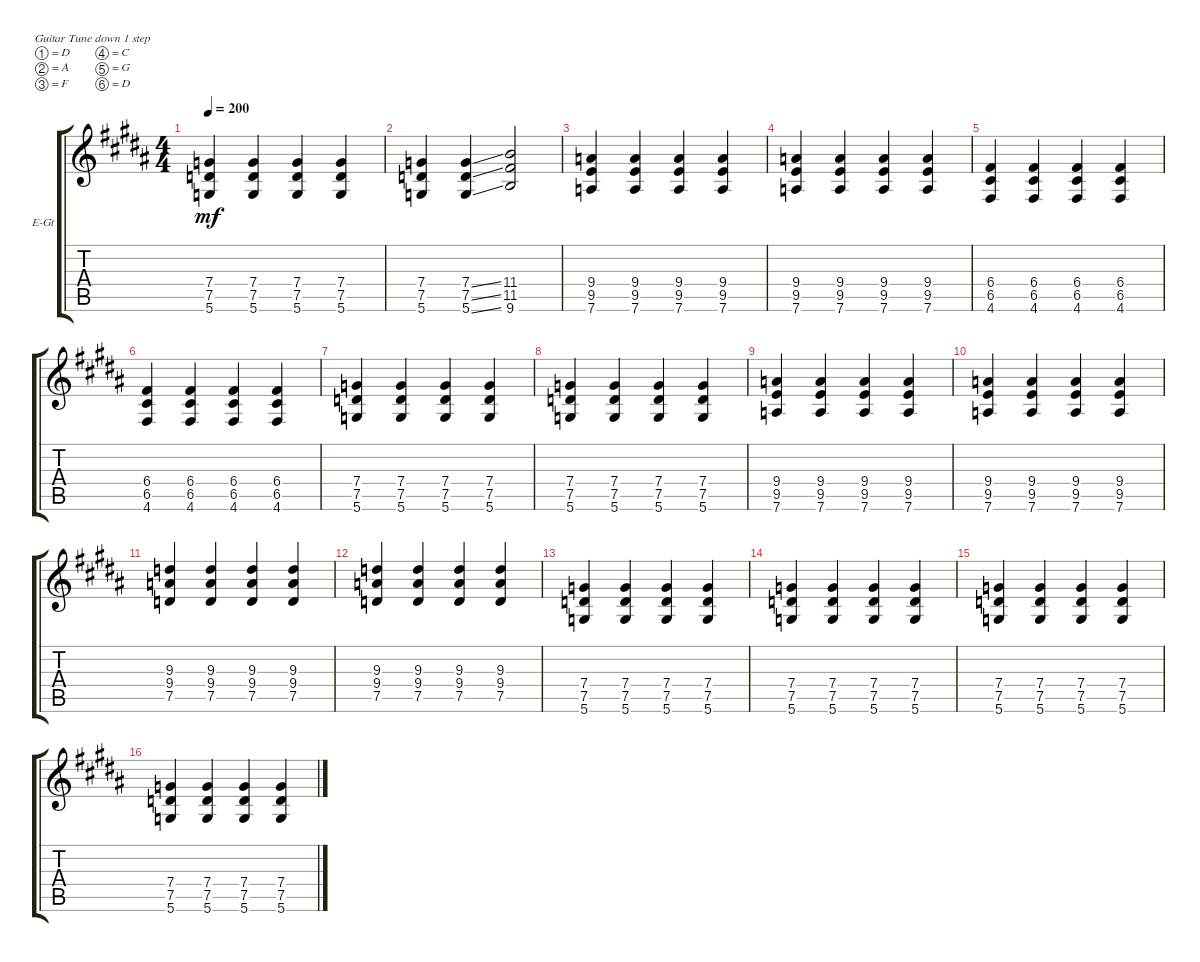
\defaultSystemsLayout 4
\bracketExtendMode groupsimilarinstruments
\firstSystemTrackNameOrientation horizontal
\otherSystemsTrackNameOrientation horizontal
\track ("Rhythm Left" "E-Gt") {instrument distortionguitar}
\staff {score tabs}
\tuning (D4 A3 F3 C3 G2 D2)
\ts (4 4)
\tempo 200
\clef g2
\ks b
(5.6 7.5 7.4).4{dy mf} (5.6 7.5 7.4).4 (5.6 7.5 7.4).4 (5.6 7.5 7.4).4 |
(7.4 7.5 5.6).4 (7.4{ss} 7.5{ss} 5.6{ss}).4 (11.4 11.5 9.6).2 |
(7.6 9.5 9.4).4 (7.6 9.5 9.4).4 (7.6 9.5 9.4).4 (7.6 9.5 9.4).4 |
(9.4 9.5 7.6).4 (9.4 9.5 7.6).4 (9.4 9.5 7.6).4 (9.4 9.5 7.6).4 |
(4.6 6.5 6.4).4 (4.6 6.5 6.4).4 (4.6 6.5 6.4).4 (4.6 6.5 6.4).4 |
(4.6 6.5 6.4).4 (4.6 6.5 6.4).4 (4.6 6.5 6.4).4 (4.6 6.5 6.4).4 |
(5.6 7.5 7.4).4 (5.6 7.5 7.4).4 (5.6 7.5 7.4).4 (5.6 7.5 7.4).4 |
(7.4 7.5 5.6).4 (7.4 7.5 5.6).4 (7.4 7.5 5.6).4 (7.4 7.5 5.6).4 |
(7.6 9.5 9.4).4 (7.6 9.5 9.4).4 (7.6 9.5 9.4).4 (7.6 9.5 9.4).4 |
(9.4 9.5 7.6).4 (9.4 9.5 7.6).4 (9.4 9.5 7.6).4 (9.4 9.5 7.6).4 |
(7.5 9.4 9.3).4 (7.5 9.4 9.3).4 (7.5 9.4 9.3).4 (7.5 9.4 9.3).4 |
(9.3 9.4 7.5).4 (9.3 9.4 7.5).4 (9.3 9.4 7.5).4 (9.3 9.4 7.5).4 |
(5.6 7.5 7.4).4 (5.6 7.5 7.4).4 (5.6 7.5 7.4).4 (5.6 7.5 7.4).4 |
(7.4 7.5 5.6).4 (7.4 7.5 5.6).4 (7.4 7.5 5.6).4 (7.4 7.5 5.6).4 |
(5.6 7.5 7.4).4 (5.6 7.5 7.4).4 (5.6 7.5 7.4).4 (5.6 7.5 7.4).4 |
(7.4 7.5 5.6).4 (7.4 7.5 5.6).4 (7.4 7.5 5.6).4 (7.4 7.5 5.6).4
